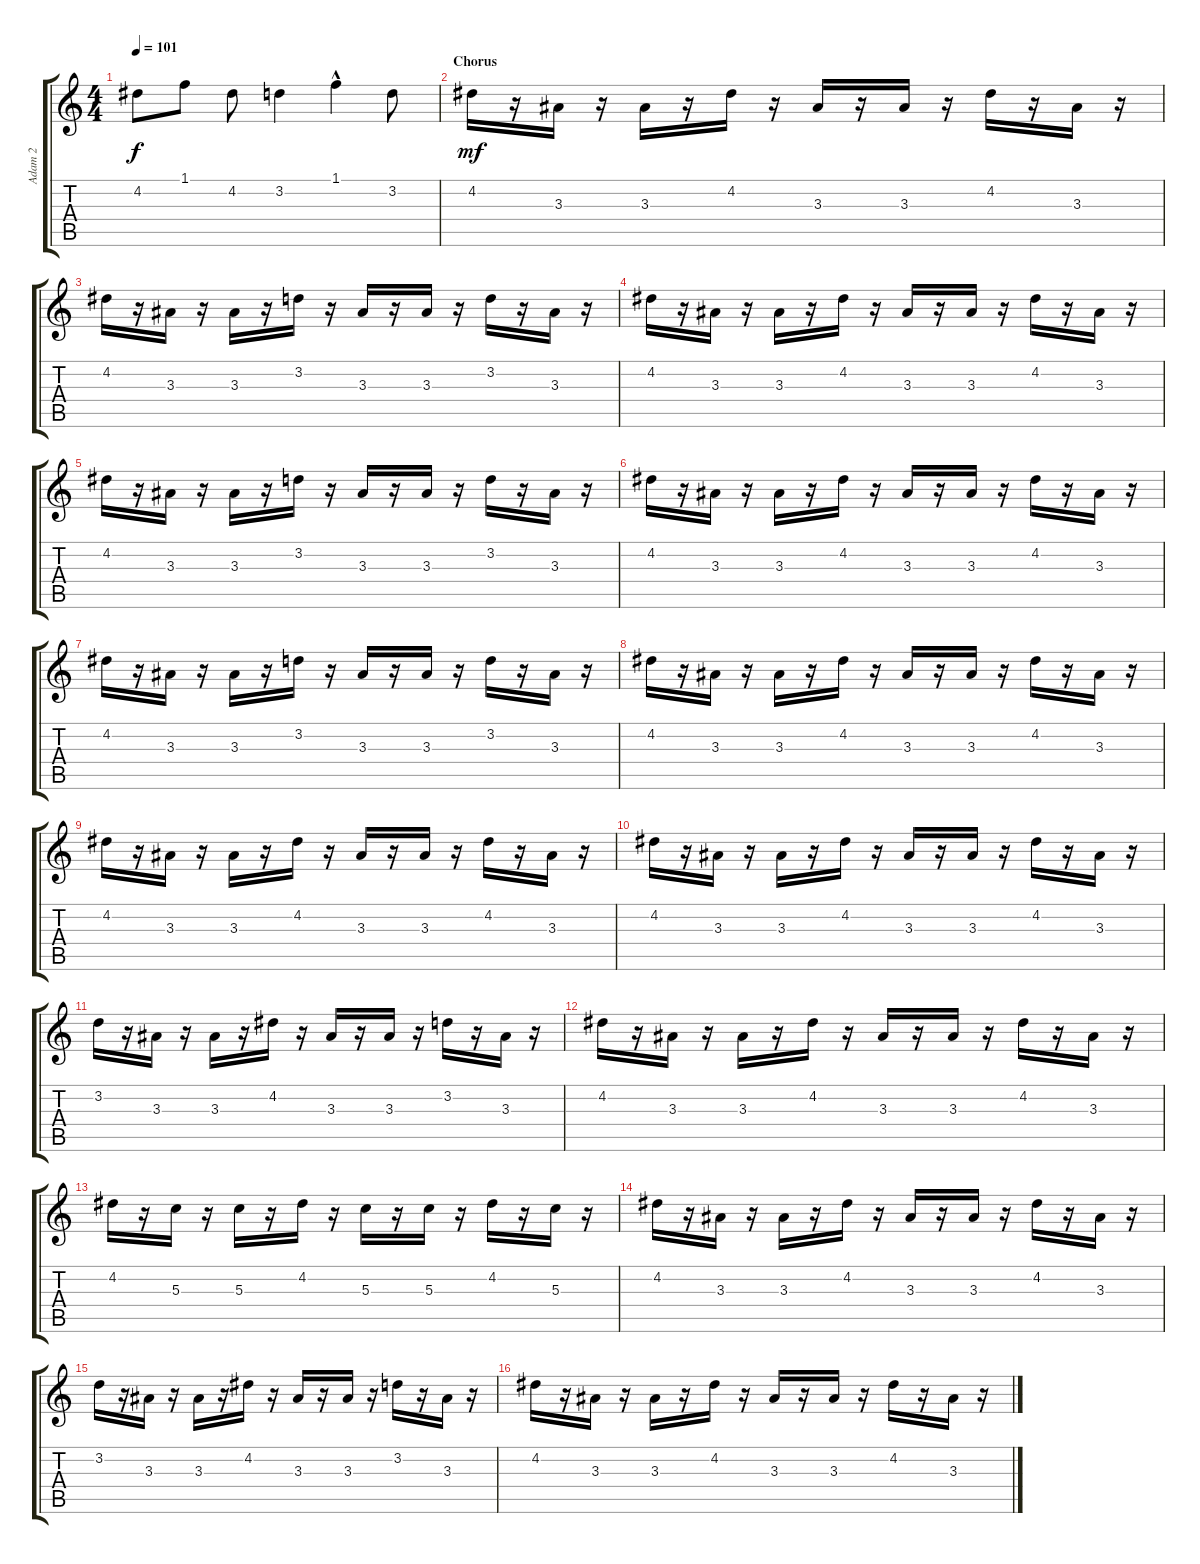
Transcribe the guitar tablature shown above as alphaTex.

\track ("Adam 2" "Adam 2") {instrument electricguitarjazz}
\staff {score tabs}
\tuning (E4 B3 G3 D3 A2 E2) {hide}
\ts (4 4)
\tempo 101
\clef g2
\ks c
4.2.8{dy f} 1.1.8 4.2.8 3.2.4 1.1{hac}.4 3.2.8 |
\section ("" "Chorus")
4.2.16{dy mf} r.16 3.3.16 r.16 3.3.16 r.16 4.2.16 r.16 3.3.16 r.16 3.3.16 r.16 4.2.16 r.16 3.3.16 r.16 |
4.2.16 r.16 3.3.16 r.16 3.3.16 r.16 3.2.16 r.16 3.3.16 r.16 3.3.16 r.16 3.2.16 r.16 3.3.16 r.16 |
4.2.16 r.16 3.3.16 r.16 3.3.16 r.16 4.2.16 r.16 3.3.16 r.16 3.3.16 r.16 4.2.16 r.16 3.3.16 r.16 |
4.2.16 r.16 3.3.16 r.16 3.3.16 r.16 3.2.16 r.16 3.3.16 r.16 3.3.16 r.16 3.2.16 r.16 3.3.16 r.16 |
4.2.16 r.16 3.3.16 r.16 3.3.16 r.16 4.2.16 r.16 3.3.16 r.16 3.3.16 r.16 4.2.16 r.16 3.3.16 r.16 |
4.2.16 r.16 3.3.16 r.16 3.3.16 r.16 3.2.16 r.16 3.3.16 r.16 3.3.16 r.16 3.2.16 r.16 3.3.16 r.16 |
4.2.16 r.16 3.3.16 r.16 3.3.16 r.16 4.2.16 r.16 3.3.16 r.16 3.3.16 r.16 4.2.16 r.16 3.3.16 r.16 |
4.2.16 r.16 3.3.16 r.16 3.3.16 r.16 4.2.16 r.16 3.3.16 r.16 3.3.16 r.16 4.2.16 r.16 3.3.16 r.16 |
4.2.16 r.16 3.3.16 r.16 3.3.16 r.16 4.2.16 r.16 3.3.16 r.16 3.3.16 r.16 4.2.16 r.16 3.3.16 r.16 |
3.2.16 r.16 3.3.16 r.16 3.3.16 r.16 4.2.16 r.16 3.3.16 r.16 3.3.16 r.16 3.2.16 r.16 3.3.16 r.16 |
4.2.16 r.16 3.3.16 r.16 3.3.16 r.16 4.2.16 r.16 3.3.16 r.16 3.3.16 r.16 4.2.16 r.16 3.3.16 r.16 |
4.2.16 r.16 5.3.16 r.16 5.3.16 r.16 4.2.16 r.16 5.3.16 r.16 5.3.16 r.16 4.2.16 r.16 5.3.16 r.16 |
4.2.16 r.16 3.3.16 r.16 3.3.16 r.16 4.2.16 r.16 3.3.16 r.16 3.3.16 r.16 4.2.16 r.16 3.3.16 r.16 |
3.2.16 r.16 3.3.16 r.16 3.3.16 r.16 4.2.16 r.16 3.3.16 r.16 3.3.16 r.16 3.2.16 r.16 3.3.16 r.16 |
4.2.16 r.16 3.3.16 r.16 3.3.16 r.16 4.2.16 r.16 3.3.16 r.16 3.3.16 r.16 4.2.16 r.16 3.3.16 r.16
